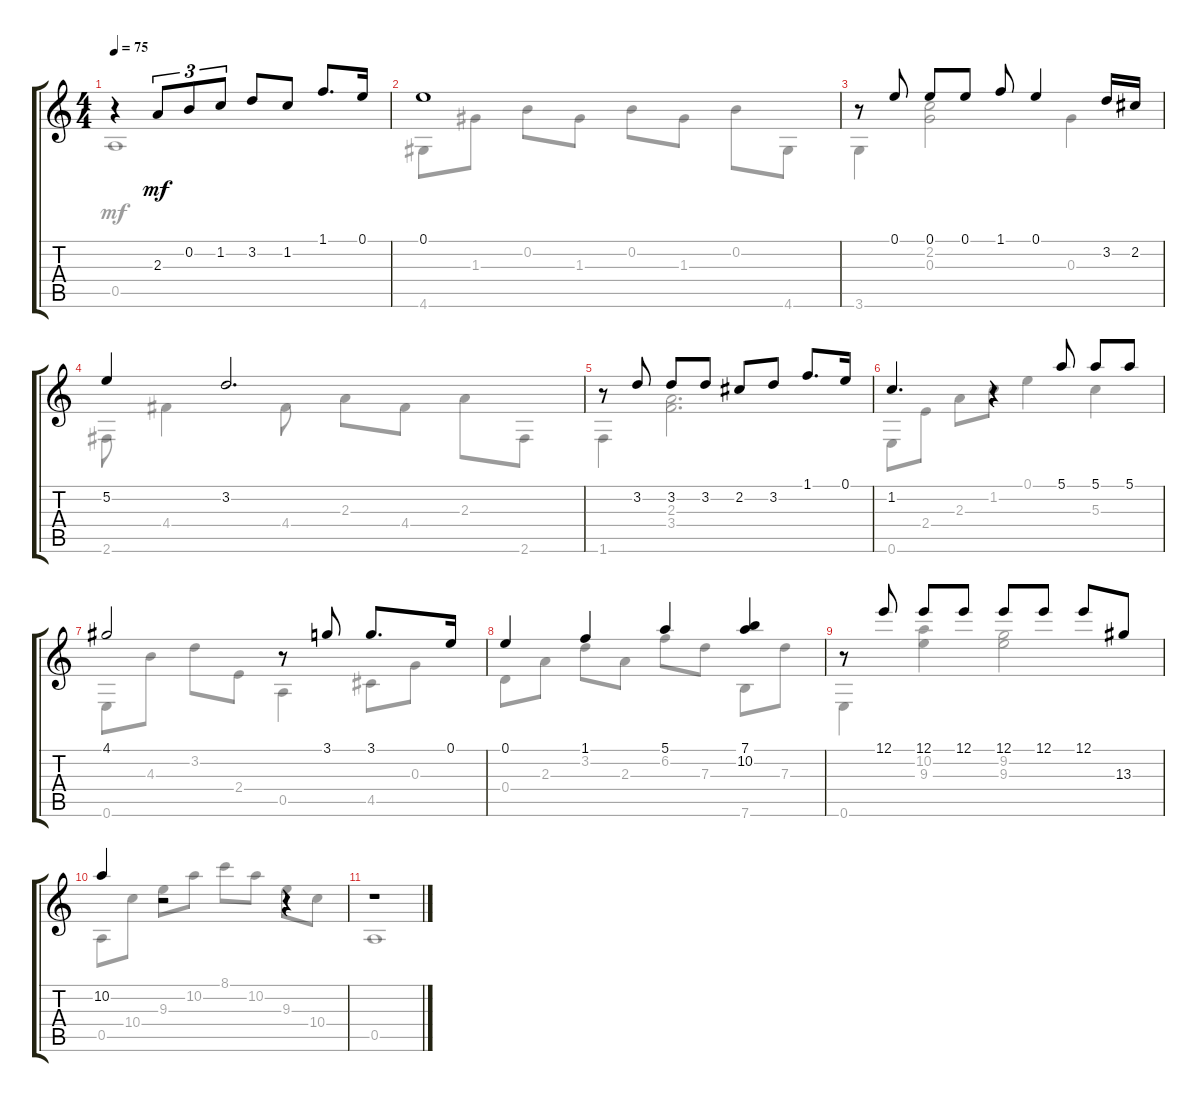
\track "" {instrument acousticguitarnylon}
\staff {score tabs}
\tuning (E4 B3 G3 D3 A2 E2) {hide}
\voice
\ts (4 4)
\tempo 75
\clef g2
\ks c
r.4{dy mf} 2.3.8{tu (3 2)} 0.2.8{tu (3 2)} 1.2.8{tu (3 2)} 3.2.8 1.2.8 1.1.8{d} 0.1.16 |
0.1.1 |
r.8 0.1.8 0.1.8 0.1.8 1.1.8 0.1.4 3.2.16 2.2.16 |
5.2.4 3.2.2{d} |
r.8 3.2.8 3.2.8 3.2.8 2.2.8 3.2.8 1.1.8{d} 0.1.16 |
1.2.4{d} r.4 5.1.8 5.1.8 5.1.8 |
4.1.2 r.8 3.1.8 3.1.8{d} 0.1.16 |
0.1.4 1.1.4 5.1.4 (7.1 10.2).4 |
r.8 12.1.8 12.1.8 12.1.8 12.1.8 12.1.8 12.1.8 13.3.8 |
10.2.4 r.2 r.4 |
r.1
\voice
\clef g2
\ottava regular
\simile none
\ks c
0.5.1{dy mf} |
4.6.8 1.3.8 0.2.8 1.3.8 0.2.8 1.3.8 0.2.8 4.6.8 |
3.6.4 (2.2 0.3).2 0.3.4 |
2.6.8 4.4.4 4.4.8 2.3.8 4.4.8 2.3.8 2.6.8 |
1.6.4 (2.3 3.4).2{d} |
0.6.8 2.4.8 2.3.8 1.2.8 0.1.4 5.3.4 |
0.6.8 4.3.8 3.2.8 2.4.8 0.5.4 4.5.8 0.3.8 |
0.4.8 2.3.8 3.2.8 2.3.8 6.2.8 7.3.8 7.6.8 7.3.8 |
0.6.4 (10.2 9.3).4 (9.2 9.3).2 |
0.5.8 10.4.8 9.3.8 10.2.8 8.1.8 10.2.8 9.3.8 10.4.8 |
0.5.1
